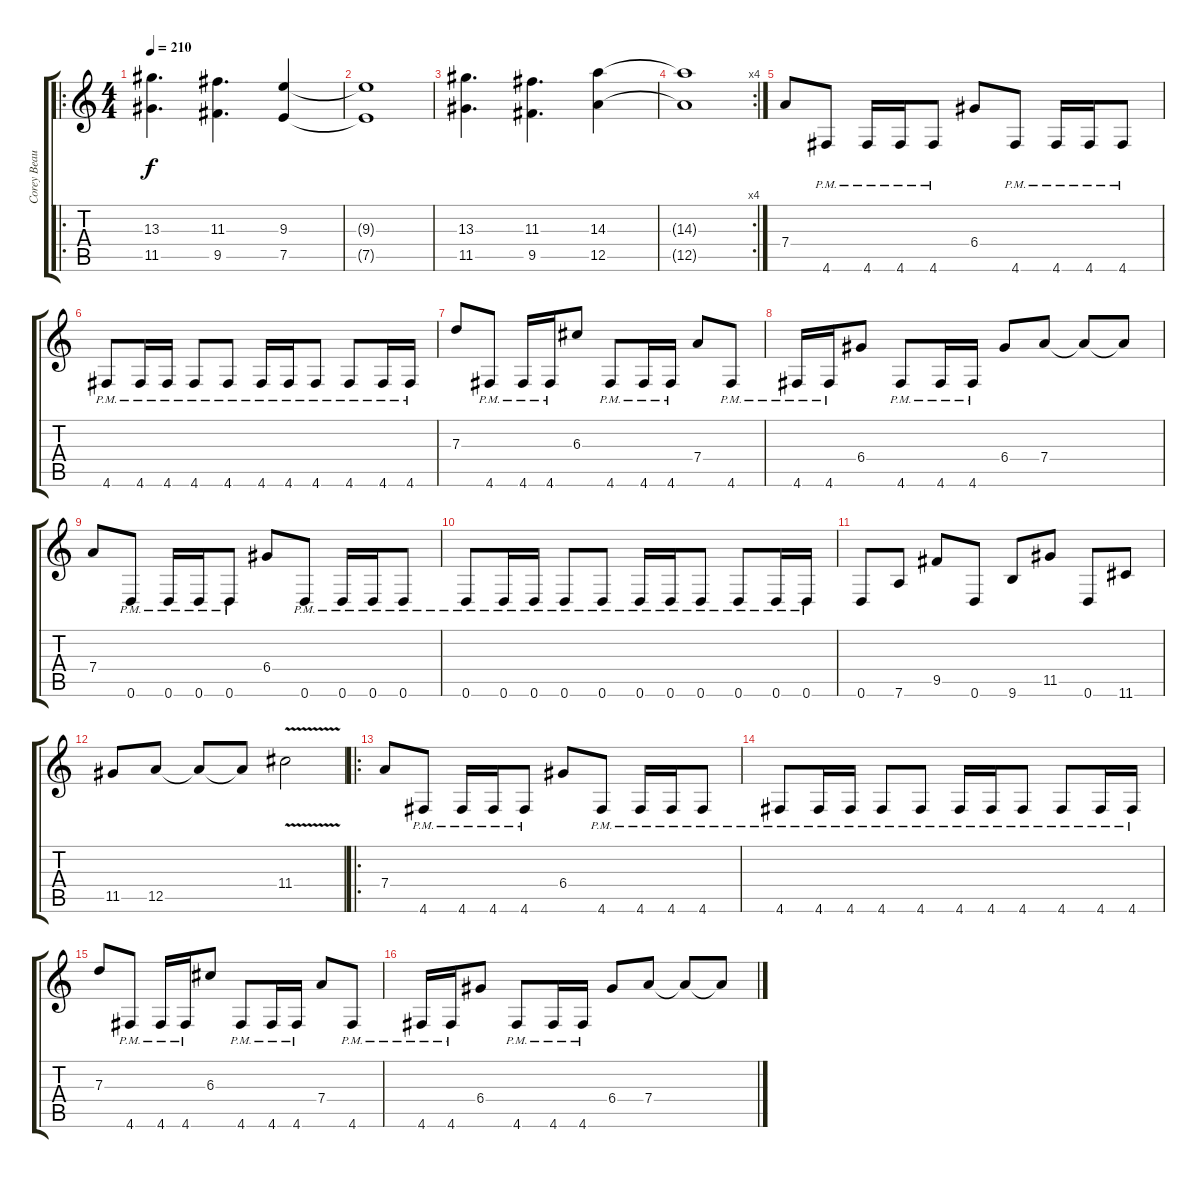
\track ("Corey Beaulieu" "Corey Beau") {instrument distortionguitar}
\staff {score tabs}
\tuning (E4 B3 G3 D3 A2 D2) {hide}
\ro
\ts (4 4)
\tempo 210
\clef g2
\ks c
(13.3 11.5).4{d dy f} (11.3 9.5).4{d} (9.3 7.5).4 |
(9.3{t} 7.5{t}).1 |
(13.3 11.5).4{d} (11.3 9.5).4{d} (14.3 12.5).4 |
\rc 4
(14.3{t} 12.5{t}).1 |
7.4.8 4.6{pm}.8 4.6{pm}.16 4.6{pm}.16 4.6{pm}.8 6.4.8 4.6{pm}.8 4.6{pm}.16 4.6{pm}.16 4.6{pm}.8 |
4.6{pm}.8 4.6{pm}.16 4.6{pm}.16 4.6{pm}.8 4.6{pm}.8 4.6{pm}.16 4.6{pm}.16 4.6{pm}.8 4.6{pm}.8 4.6{pm}.16 4.6{pm}.16 |
7.3.8 4.6{pm}.8 4.6{pm}.16 4.6{pm}.16 6.3.8 4.6{pm}.8 4.6{pm}.16 4.6{pm}.16 7.4.8 4.6{pm}.8 |
4.6{pm}.16 4.6{pm}.16 6.4.8 4.6{pm}.8 4.6{pm}.16 4.6{pm}.16 6.4.8 7.4.8 7.4{t}.8 7.4{t}.8 |
7.4.8 0.6{pm}.8 0.6{pm}.16 0.6{pm}.16 0.6{pm}.8 6.4.8 0.6{pm}.8 0.6{pm}.16 0.6{pm}.16 0.6{pm}.8 |
0.6{pm}.8 0.6{pm}.16 0.6{pm}.16 0.6{pm}.8 0.6{pm}.8 0.6{pm}.16 0.6{pm}.16 0.6{pm}.8 0.6{pm}.8 0.6{pm}.16 0.6{pm}.16 |
0.6.8 7.6.8 9.5.8 0.6.8 9.6.8 11.5.8 0.6.8 11.6.8 |
11.5.8 12.5.8 12.5{t}.8 12.5{t}.8 11.4{v}.2 |
\ro
7.4.8 4.6{pm}.8 4.6{pm}.16 4.6{pm}.16 4.6{pm}.8 6.4.8 4.6{pm}.8 4.6{pm}.16 4.6{pm}.16 4.6{pm}.8 |
4.6{pm}.8 4.6{pm}.16 4.6{pm}.16 4.6{pm}.8 4.6{pm}.8 4.6{pm}.16 4.6{pm}.16 4.6{pm}.8 4.6{pm}.8 4.6{pm}.16 4.6{pm}.16 |
7.3.8 4.6{pm}.8 4.6{pm}.16 4.6{pm}.16 6.3.8 4.6{pm}.8 4.6{pm}.16 4.6{pm}.16 7.4.8 4.6{pm}.8 |
4.6{pm}.16 4.6{pm}.16 6.4.8 4.6{pm}.8 4.6{pm}.16 4.6{pm}.16 6.4.8 7.4.8 7.4{t}.8 7.4{t}.8
